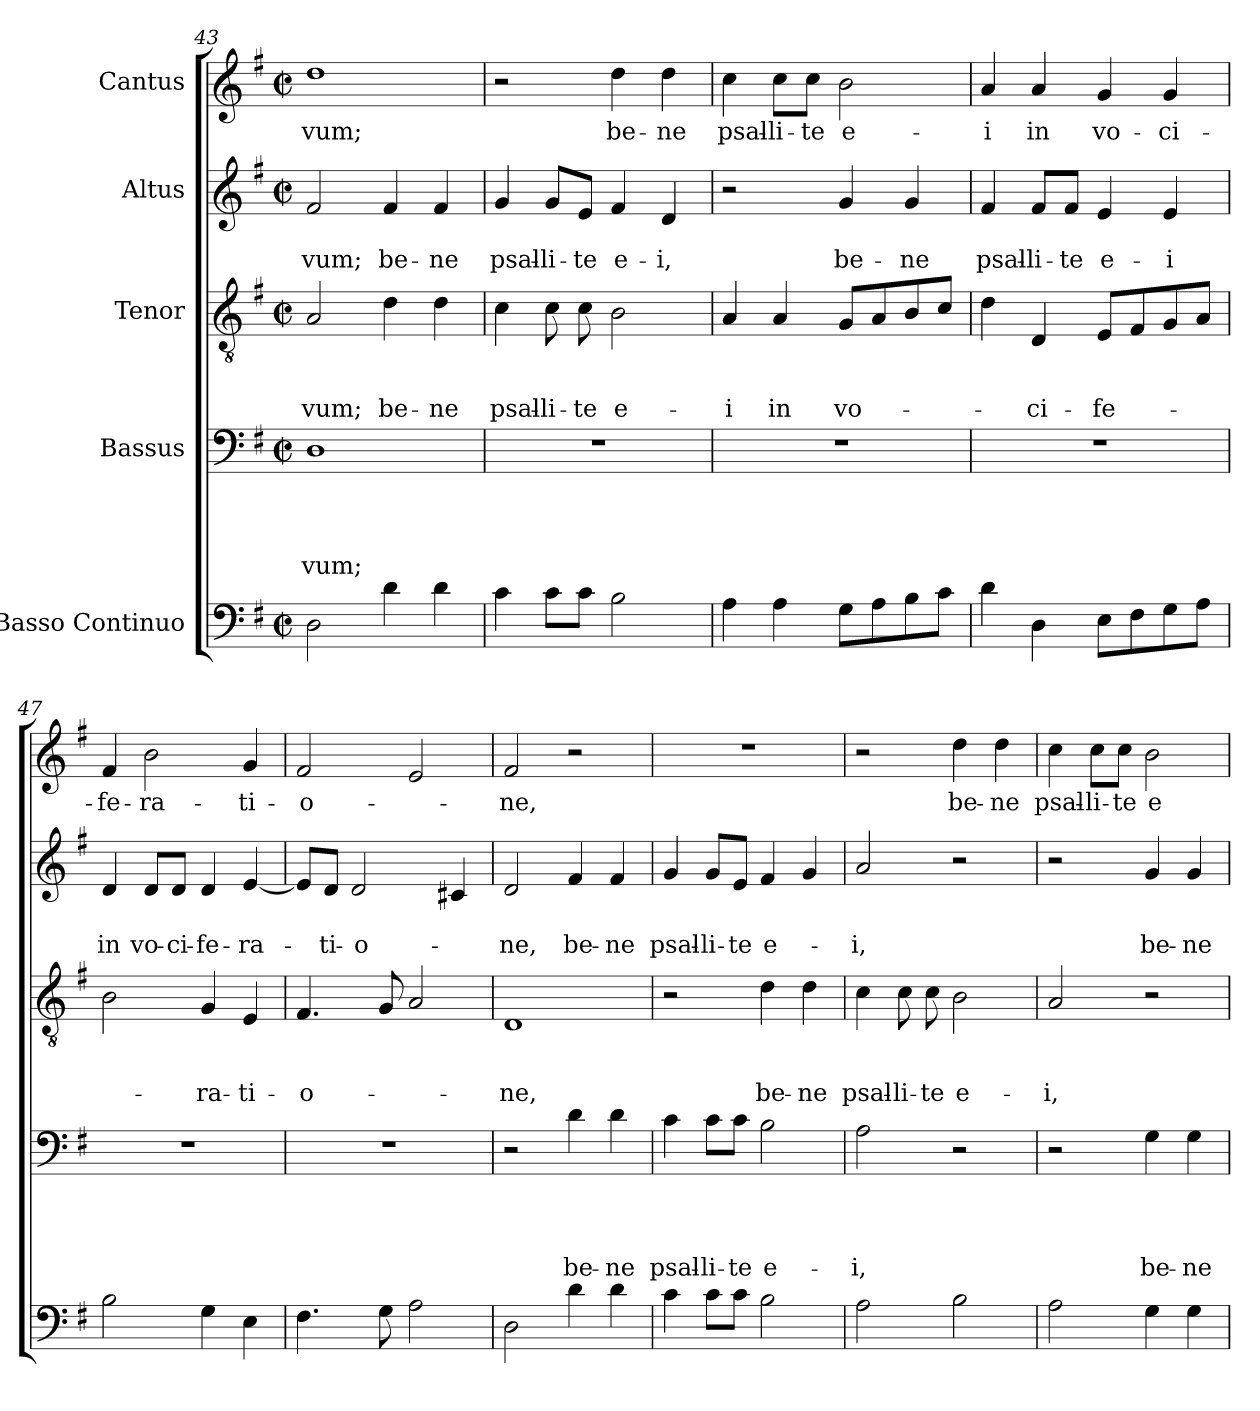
**kern	**kern	**text	**text	**text	**text	**kern	**text	**text	**text	**kern	**text	**text	**kern	**text
*part5	*part4	*part4	*part4	*part4	*part4	*part3	*part3	*part3	*part3	*part2	*part2	*part2	*part1	*part1
*staff5	*staff4	*staff4	*staff4	*staff4	*staff4	*staff3	*staff3	*staff3	*staff3	*staff2	*staff2	*staff2	*staff1	*staff1
*I"Basso Continuo	*I"Bassus	*	*	*	*	*I"Tenor	*	*	*	*I"Altus	*	*	*I"Cantus	*
*clefF4	*clefF4	*	*	*	*	*clefGv2	*	*	*	*clefG2	*	*	*clefG2	*
*ITrd7c12	*	*	*	*	*	*	*	*	*	*	*	*	*	*
*k[f#]	*k[f#]	*	*	*	*	*k[f#]	*	*	*	*k[f#]	*	*	*k[f#]	*
*G:	*G:	*	*	*	*	*G:	*	*	*	*G:	*	*	*G:	*
*M2/2	*M2/2	*	*	*	*	*M2/2	*	*	*	*M2/2	*	*	*M2/2	*
*met(c|)	*met(c|)	*	*	*	*	*met(c|)	*	*	*	*met(c|)	*	*	*met(c|)	*
=43	=43	=43	=43	=43	=43	=43	=43	=43	=43	=43	=43	=43	=43	=43
!	!	!	!	!	!LO:LY:b	!	!	!	!LO:LY:b	!	!	!LO:LY:b	!	!LO:LY:b
2DD\	1D	.	.	.	-vum;	2A/	.	.	-vum;	2f#/	.	-vum;	1dd	-vum;
!	!	!	!	!	!	!	!	!	!LO:LY:b	!	!	!LO:LY:b	!	!
4D\	.	.	.	.	.	4d\	.	.	be-	4f#/	.	be-	.	.
!	!	!	!	!	!	!	!	!	!LO:LY:b:rj	!	!	!LO:LY:b:rj	!	!
4D\	.	.	.	.	.	4d\	.	.	-ne	4f#/	.	-ne	.	.
=44	=44	=44	=44	=44	=44	=44	=44	=44	=44	=44	=44	=44	=44	=44
!	!	!	!	!	!	!	!	!	!LO:LY:b	!	!	!LO:LY:b	!	!
4C\	1r	.	.	.	.	4c\	.	.	psal-	4g/	.	psal-	2r	.
!	!	!	!	!	!	!	!	!	!LO:LY:b	!	!	!LO:LY:b	!	!
8C\L	.	.	.	.	.	8c\	.	.	-li-	8g/L	.	-li-	.	.
!	!	!	!	!	!	!	!	!	!LO:LY:b:rj	!	!	!LO:LY:b:rj	!	!
8C\J	.	.	.	.	.	8c\	.	.	-te	8e/J	.	-te	.	.
!	!	!	!	!	!	!	!	!	!LO:LY:b	!	!	!LO:LY:b	!	!LO:LY:b
2BB\	.	.	.	.	.	2B\	.	.	e-	4f#/	.	e-	4dd\	be-
!	!	!	!	!	!	!	!	!	!	!	!	!LO:LY:b	!	!LO:LY:b:rj
.	.	.	.	.	.	.	.	.	.	4d/	.	-i,	4dd\	-ne
=45	=45	=45	=45	=45	=45	=45	=45	=45	=45	=45	=45	=45	=45	=45
!	!	!	!	!	!	!	!	!	!LO:LY:b	!	!	!	!	!LO:LY:b
4AA\	1r	.	.	.	.	4A/	.	.	-i	2r	.	.	4cc\	psal-
!	!	!	!	!	!	!	!	!	!LO:LY:b	!	!	!	!	!LO:LY:b
4AA\	.	.	.	.	.	4A/	.	.	in	.	.	.	8cc\L	-li-
!	!	!	!	!	!	!	!	!	!	!	!	!	!	!LO:LY:b:rj
.	.	.	.	.	.	.	.	.	.	.	.	.	8cc\J	-te
!	!	!	!	!	!	!	!	!	!LO:LY:b	!	!	!LO:LY:b	!	!LO:LY:b
8GG\L	.	.	.	.	.	8G/L	.	.	vo-	4g/	.	be-	2b\	e-
8AA\	.	.	.	.	.	8A/	.	.	.	.	.	.	.	.
!	!	!	!	!	!	!	!	!	!	!	!	!LO:LY:b	!	!
8BB\	.	.	.	.	.	8B/	.	.	.	4g/	.	-ne	.	.
8C\J	.	.	.	.	.	8c/J	.	.	.	.	.	.	.	.
!!LO:LB:g=z
=46	=46	=46	=46	=46	=46	=46	=46	=46	=46	=46	=46	=46	=46	=46
!	!	!	!	!	!	!	!	!	!	!	!	!LO:LY:b	!	!LO:LY:b
4D\	1r	.	.	.	.	4d\	.	.	.	4f#/	.	psal-	4a/	-i
!	!	!	!	!	!	!	!	!	!LO:LY:b	!	!	!LO:LY:b	!	!LO:LY:b
4DD\	.	.	.	.	.	4D/	.	.	-ci-	8f#/L	.	-li-	4a/	in
!	!	!	!	!	!	!	!	!	!	!	!	!LO:LY:b:rj	!	!
.	.	.	.	.	.	.	.	.	.	8f#/J	.	-te	.	.
!	!	!	!	!	!	!	!	!	!LO:LY:b	!	!	!LO:LY:b	!	!LO:LY:b
8EE\L	.	.	.	.	.	8E/L	.	.	-fe-	4e/	.	e-	4g/	vo-
8FF#\	.	.	.	.	.	8F#/	.	.	.	.	.	.	.	.
!	!	!	!	!	!	!	!	!	!	!	!	!LO:LY:b	!	!LO:LY:b
8GG\	.	.	.	.	.	8G/	.	.	.	4e/	.	-i	4g/	-ci-
8AA\J	.	.	.	.	.	8A/J	.	.	.	.	.	.	.	.
=47	=47	=47	=47	=47	=47	=47	=47	=47	=47	=47	=47	=47	=47	=47
!	!	!	!	!	!	!	!	!	!	!	!	!LO:LY:b	!	!LO:LY:b
2BB\	1r	.	.	.	.	2B\	.	.	.	4d/	.	in	4f#/	-fe-
!	!	!	!	!	!	!	!	!	!	!	!	!LO:LY:b	!	!LO:LY:b
.	.	.	.	.	.	.	.	.	.	8d/L	.	vo-	2b\	-ra-
!	!	!	!	!	!	!	!	!	!	!	!	!LO:LY:b	!	!
.	.	.	.	.	.	.	.	.	.	8d/J	.	-ci-	.	.
!	!	!	!	!	!	!	!	!	!LO:LY:b	!	!	!LO:LY:b:rj	!	!
4GG\	.	.	.	.	.	4G/	.	.	-ra-	4d/	.	-fe-	.	.
!	!	!	!	!	!	!	!	!	!LO:LY:b	!	!	!LO:LY:b	!	!LO:LY:b
4EE\	.	.	.	.	.	4E/	.	.	-ti-	[<4e/	.	-ra-	4g/	-ti-
=48	=48	=48	=48	=48	=48	=48	=48	=48	=48	=48	=48	=48	=48	=48
!	!	!	!	!	!	!	!	!	!LO:LY:b	!	!	!	!	!LO:LY:b
4.FF#\	1r	.	.	.	.	4.F#/	.	.	-o-	8e/L]	.	.	2f#/	-o-
!	!	!	!	!	!	!	!	!	!	!	!	!LO:LY:b	!	!
.	.	.	.	.	.	.	.	.	.	8d/J	.	-ti-	.	.
!	!	!	!	!	!	!	!	!	!	!	!	!LO:LY:b:rj	!	!
.	.	.	.	.	.	.	.	.	.	2d/	.	-o-	.	.
8GG\	.	.	.	.	.	8G/	.	.	.	.	.	.	.	.
2AA\	.	.	.	.	.	2A/	.	.	.	.	.	.	2e/	.
.	.	.	.	.	.	.	.	.	.	4c#X/	.	.	.	.
=49	=49	=49	=49	=49	=49	=49	=49	=49	=49	=49	=49	=49	=49	=49
!	!	!	!	!	!	!	!	!	!LO:LY:b	!	!	!LO:LY:b	!	!LO:LY:b
2DD\	2r	.	.	.	.	1D	.	.	-ne,	2d/	.	-ne,	2f#/	-ne,
!	!	!	!	!	!LO:LY:b	!	!	!	!	!	!	!LO:LY:b	!	!
4D\	4d\	.	.	.	be-	.	.	.	.	4f#/	.	be-	2r	.
!	!	!	!	!	!LO:LY:b	!	!	!	!	!	!	!LO:LY:b	!	!
4D\	4d\	.	.	.	-ne	.	.	.	.	4f#/	.	-ne	.	.
=50	=50	=50	=50	=50	=50	=50	=50	=50	=50	=50	=50	=50	=50	=50
!	!	!	!	!	!LO:LY:b	!	!	!	!	!	!	!LO:LY:b	!	!
4C\	4c\	.	.	.	psal-	2r	.	.	.	4g/	.	psal-	1r	.
!	!	!	!	!	!LO:LY:b	!	!	!	!	!	!	!LO:LY:b	!	!
8C\L	8c\L	.	.	.	-li-	.	.	.	.	8g/L	.	-li-	.	.
!	!	!	!	!	!LO:LY:b:rj	!	!	!	!	!	!	!LO:LY:b:rj	!	!
8C\J	8c\J	.	.	.	-te	.	.	.	.	8e/J	.	-te	.	.
!	!	!	!	!	!LO:LY:b	!	!	!	!LO:LY:b	!	!	!LO:LY:b	!	!
2BB\	2B\	.	.	.	e-	4d\	.	.	be-	4f#/	.	e-	.	.
!	!	!	!	!	!	!	!	!	!LO:LY:b	!	!	!	!	!
.	.	.	.	.	.	4d\	.	.	-ne	4g/	.	.	.	.
=51	=51	=51	=51	=51	=51	=51	=51	=51	=51	=51	=51	=51	=51	=51
!	!	!	!	!	!LO:LY:b	!	!	!	!LO:LY:b	!	!	!LO:LY:b	!	!
2AA\	2A\	.	.	.	-i,	4c\	.	.	psal-	2a/	.	-i,	2r	.
!	!	!	!	!	!	!	!	!	!LO:LY:b	!	!	!	!	!
.	.	.	.	.	.	8c\	.	.	-li-	.	.	.	.	.
!	!	!	!	!	!	!	!	!	!LO:LY:b:rj	!	!	!	!	!
.	.	.	.	.	.	8c\	.	.	-te	.	.	.	.	.
!	!	!	!	!	!	!	!	!	!LO:LY:b	!	!	!	!	!LO:LY:b
2BB\	2r	.	.	.	.	2B\	.	.	e-	2r	.	.	4dd\	be-
!	!	!	!	!	!	!	!	!	!	!	!	!	!	!LO:LY:b
.	.	.	.	.	.	.	.	.	.	.	.	.	4dd\	-ne
!!LO:PB:g=z
=52	=52	=52	=52	=52	=52	=52	=52	=52	=52	=52	=52	=52	=52	=52
!	!	!	!	!	!	!	!	!	!LO:LY:b	!	!	!	!	!LO:LY:b
2AA\	2r	.	.	.	.	2A/	.	.	-i,	2r	.	.	4cc\	psal-
!	!	!	!	!	!	!	!	!	!	!	!	!	!	!LO:LY:b
.	.	.	.	.	.	.	.	.	.	.	.	.	8cc\L	-li-
!	!	!	!	!	!	!	!	!	!	!	!	!	!	!LO:LY:b:rj
.	.	.	.	.	.	.	.	.	.	.	.	.	8cc\J	-te
!	!	!	!	!	!LO:LY:b	!	!	!	!	!	!	!LO:LY:b	!	!LO:LY:b
4GG\	4G\	.	.	.	be-	2r	.	.	.	4g/	.	be-	2b\	e-
!	!	!	!	!	!LO:LY:b:rj	!	!	!	!	!	!	!LO:LY:b:rj	!	!
4GG\	4G\	.	.	.	-ne	.	.	.	.	4g/	.	-ne	.	.
=	=	=	=	=	=	=	=	=	=	=	=	=	=	=
*-	*-	*-	*-	*-	*-	*-	*-	*-	*-	*-	*-	*-	*-	*-
